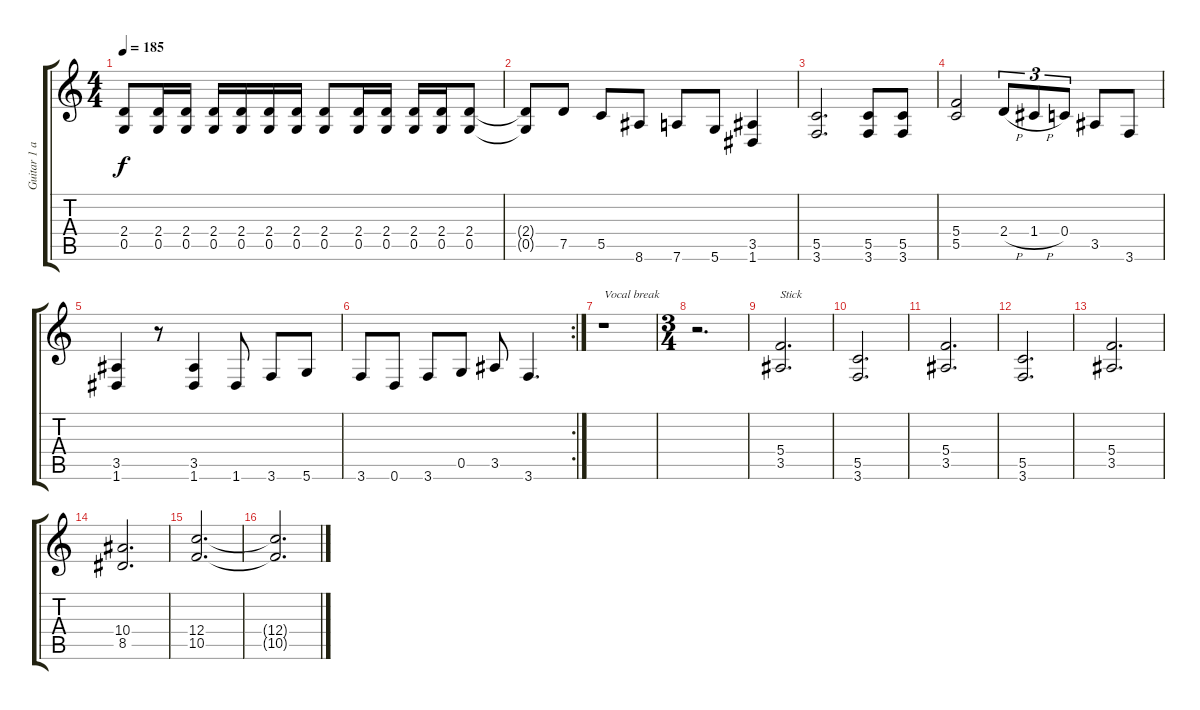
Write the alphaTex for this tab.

\track ("Guitar 1 and 2" "Guitar 1 a") {instrument acousticguitarnylon}
\staff {score tabs}
\tuning (D4 A3 F3 C3 G2 D2) {hide}
\ts (4 4)
\tempo 185
\clef g2
\ks c
(2.4 0.5).8{dy f} (2.4 0.5).16 (2.4 0.5).16 (2.4 0.5).16 (2.4 0.5).16 (2.4 0.5).16 (2.4 0.5).16 (2.4 0.5).8 (2.4 0.5).16 (2.4 0.5).16 (2.4 0.5).16 (2.4 0.5).16 (2.4 0.5).8 |
(2.4{t} 0.5{t}).8 7.5.8 5.5.8 8.6.8 7.6.8 5.6.8 (3.5 1.6).4 |
(5.5 3.6).2{d} (5.5 3.6).8 (5.5 3.6).8 |
(5.4 5.5).2 2.4{h}.8{tu (3 2)} 1.4{h}.8{tu (3 2)} 0.4.8{tu (3 2)} 3.5.8 3.6.8 |
(3.5 1.6).4 r.8 (3.5 1.6).4 1.6.8 3.6.8 5.6.8 |
\rc 2
3.6.8 0.6.8 3.6.8 0.5.8 3.5.8 3.6.4{d} |
r.1{txt "Vocal break"} |
\ts (3 4)
r.2{d} |
(5.4 3.5).2{d txt "Stick"} |
(5.5 3.6).2{d} |
(5.4 3.5).2{d} |
(5.5 3.6).2{d} |
(5.4 3.5).2{d} |
(10.4 8.5).2{d} |
(12.4 10.5).2{d} |
(12.4{t} 10.5{t}).2{d}
